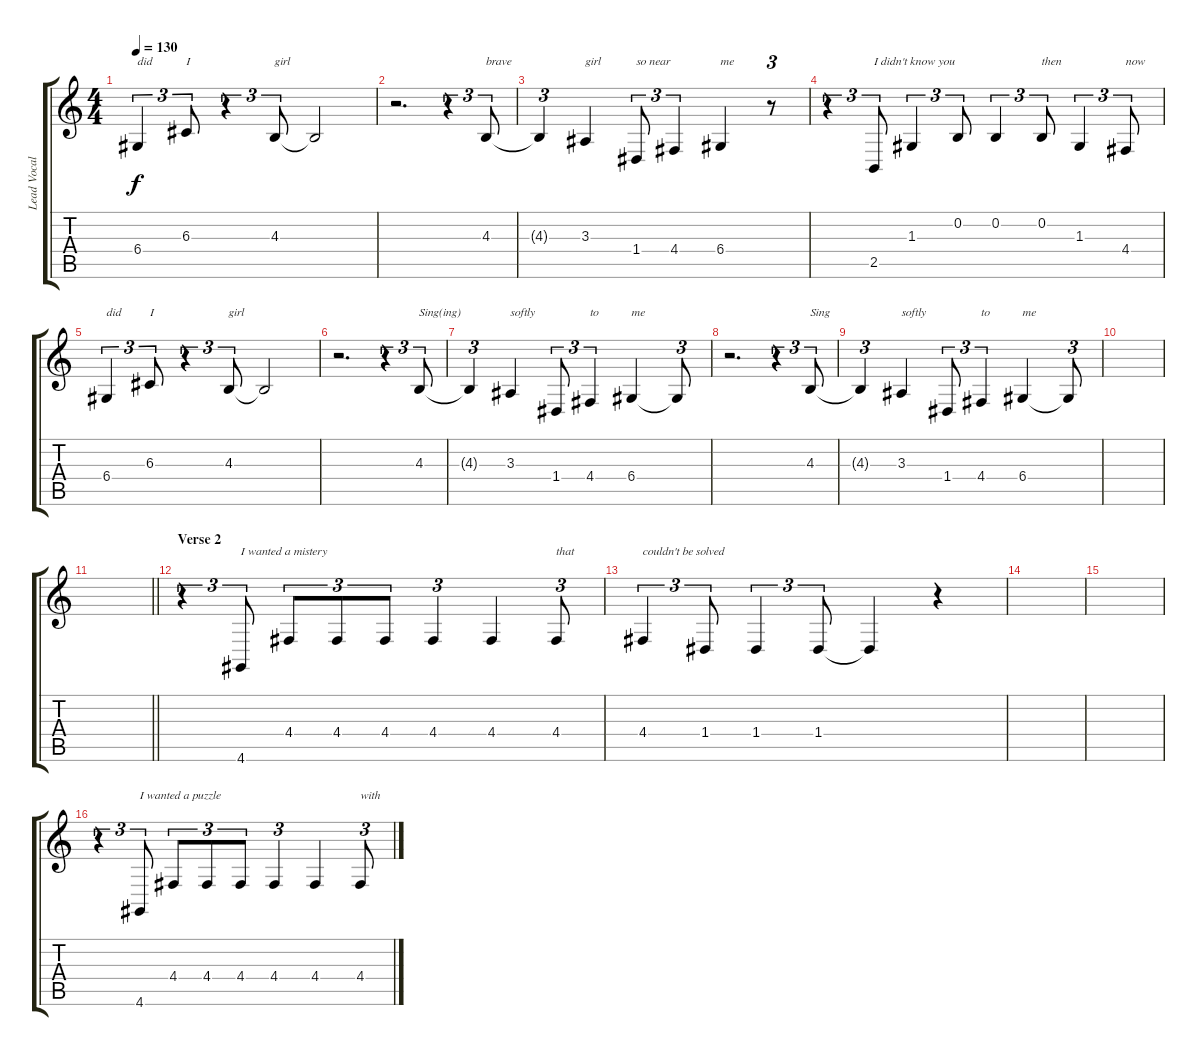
\track ("Lead Vocals (Eirik)" "Lead Vocal") {instrument panflute}
\staff {score tabs}
\tuning (E4 B3 G3 D3 A2 E2) {hide}
\ts (4 4)
\tempo 130
\clef g2
\ks c
6.4.4{tu (3 2) txt "did" dy f} 6.3.8{tu (3 2) txt "I"} r.4{tu (3 2)} 4.3.8{tu (3 2) txt "girl"} 4.3{t}.2 |
r.2{d} r.4{tu (3 2)} 4.3.8{tu (3 2) txt "brave"} |
4.3{t}.4{tu (3 2)} 3.3.4{txt "girl"} 1.4.8{tu (3 2) txt "so near"} 4.4.4{tu (3 2)} 6.4.4{txt "me"} r.8{tu (3 2)} |
r.4{tu (3 2)} 2.5.8{tu (3 2) txt "I didn't know you"} 1.3.4{tu (3 2)} 0.2.8{tu (3 2)} 0.2.4{tu (3 2)} 0.2.8{tu (3 2) txt "then"} 1.3.4{tu (3 2)} 4.4.8{tu (3 2) txt "now"} |
6.4.4{tu (3 2) txt "did"} 6.3.8{tu (3 2) txt "I"} r.4{tu (3 2)} 4.3.8{tu (3 2) txt "girl"} 4.3{t}.2 |
r.2{d} r.4{tu (3 2)} 4.3.8{tu (3 2) txt "Sing(ing)"} |
4.3{t}.4{tu (3 2)} 3.3.4{txt "softly"} 1.4.8{tu (3 2)} 4.4.4{tu (3 2) txt "to"} 6.4.4{txt "me"} 6.4{t}.8{tu (3 2)} |
r.2{d} r.4{tu (3 2)} 4.3.8{tu (3 2) txt "Sing"} |
4.3{t}.4{tu (3 2)} 3.3.4{txt "softly"} 1.4.8{tu (3 2)} 4.4.4{tu (3 2) txt "to"} 6.4.4{txt "me"} 6.4{t}.8{tu (3 2)} |
|
\barLineRight lightlight
|
\section ("" "Verse 2")
r.4{tu (3 2)} 4.6.8{tu (3 2) txt "I wanted a mistery"} 4.4.8{tu (3 2)} 4.4.8{tu (3 2)} 4.4.8{tu (3 2)} 4.4.4{tu (3 2)} 4.4.4 4.4.8{tu (3 2) txt "that"} |
4.4.4{tu (3 2) txt "couldn't be solved"} 1.4.8{tu (3 2)} 1.4.4{tu (3 2)} 1.4.8{tu (3 2)} 1.4{t}.4 r.4 |
|
|
r.4{tu (3 2)} 4.6.8{tu (3 2) txt "I wanted a puzzle"} 4.4.8{tu (3 2)} 4.4.8{tu (3 2)} 4.4.8{tu (3 2)} 4.4.4{tu (3 2)} 4.4.4 4.4.8{tu (3 2) txt "with"}
